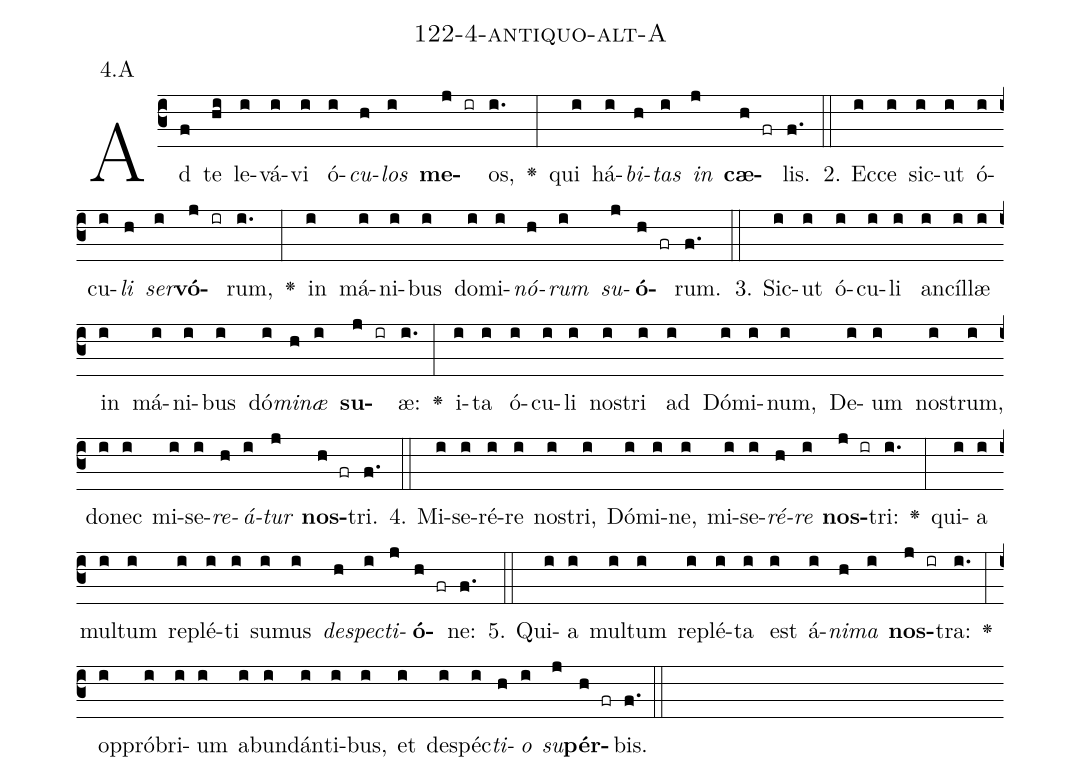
name: 122-4-antiquo-alt-A;
annotation: 4.A;
%%
(c3)Ad(f) te(hi) le(i)vá(i)vi(i) ó(i)<i>cu</i>(h)<i>los</i>(i) <b>me</b>(j ir)os,(i.) <v>\greheightstar</v>(:) qui(i) há(i)<i>bi</i>(h)<i>tas</i>(i) <i>in</i>(j) <b>cæ</b>(h fr)lis.(f.) (::)
2. Ec(i)ce(i) sic(i)ut(i) ó(i)cu(i)<i>li</i>(h) <i>ser</i>(i)<b>vó</b>(j ir)rum,(i.) <v>\greheightstar</v>(:) in(i) má(i)ni(i)bus(i) do(i)mi(i)<i>nó</i>(h)<i>rum</i>(i) <i>su</i>(j)<b>ó</b>(h fr)rum.(f.) (::)
3. Sic(i)ut(i) ó(i)cu(i)li(i) an(i)cíl(i)læ(i) in(i) má(i)ni(i)bus(i) dó(i)<i>mi</i>(h)<i>næ</i>(i) <b>su</b>(j ir)æ:(i.) <v>\greheightstar</v>(:) i(i)ta(i) ó(i)cu(i)li(i) nos(i)tri(i) ad(i) Dó(i)mi(i)num,(i) De(i)um(i) nos(i)trum,(i) do(i)nec(i) mi(i)se(i)<i>re</i>(h)<i>á</i>(i)<i>tur</i>(j) <b>nos</b>(h fr)tri.(f.) (::)
4. Mi(i)se(i)ré(i)re(i) nos(i)tri,(i) Dó(i)mi(i)ne,(i) mi(i)se(i)<i>ré</i>(h)<i>re</i>(i) <b>nos</b>(j ir)tri:(i.) <v>\greheightstar</v>(:) qui(i)a(i) mul(i)tum(i) re(i)plé(i)ti(i) su(i)mus(i) <i>de</i>(h)<i>spec</i>(i)<i>ti</i>(j)<b>ó</b>(h fr)ne:(f.) (::)
5. Qui(i)a(i) mul(i)tum(i) re(i)plé(i)ta(i) est(i) á(i)<i>ni</i>(h)<i>ma</i>(i) <b>nos</b>(j ir)tra:(i.) <v>\greheightstar</v>(:) op(i)pró(i)bri(i)um(i) ab(i)un(i)dán(i)ti(i)bus,(i) et(i) de(i)spéc(i)<i>ti</i>(h)<i>o</i>(i) <i>su</i>(j)<b>pér</b>(h fr)bis.(f.) (::)
